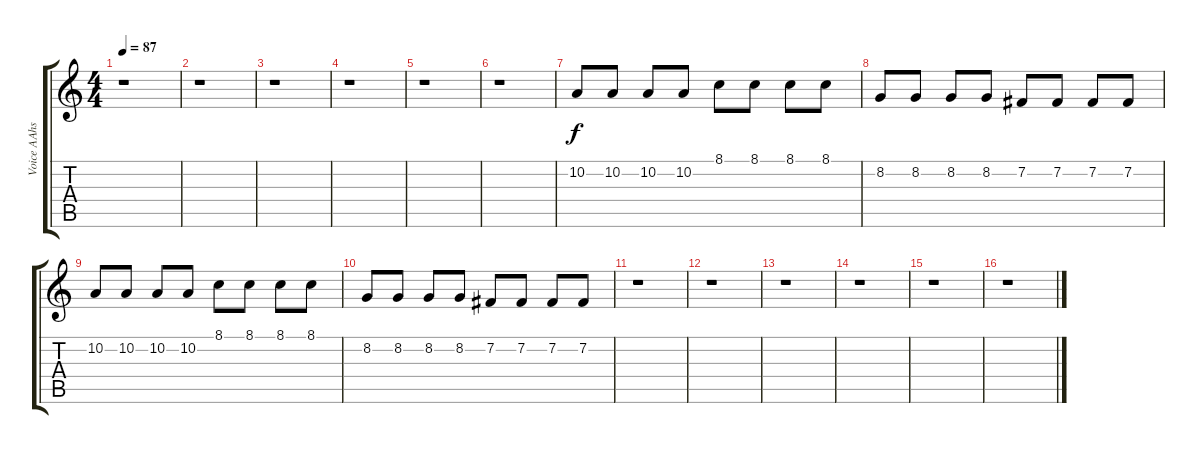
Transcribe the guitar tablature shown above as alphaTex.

\track ("Voice AAhs" "Voice AAhs") {instrument choiraahs}
\staff {score tabs}
\tuning (E4 B3 G3 D3 A2 E2) {hide}
\ts (4 4)
\tempo 87
\clef g2
\ks c
r.1{dy f instrument choiraahs} |
r.1 |
r.1 |
r.1 |
r.1 |
r.1 |
10.2.8 10.2.8 10.2.8 10.2.8 8.1.8 8.1.8 8.1.8 8.1.8 |
8.2.8 8.2.8 8.2.8 8.2.8 7.2.8 7.2.8 7.2.8 7.2.8 |
10.2.8 10.2.8 10.2.8 10.2.8 8.1.8 8.1.8 8.1.8 8.1.8 |
8.2.8 8.2.8 8.2.8 8.2.8 7.2.8 7.2.8 7.2.8 7.2.8 |
r.1 |
r.1 |
r.1 |
r.1 |
r.1 |
r.1
